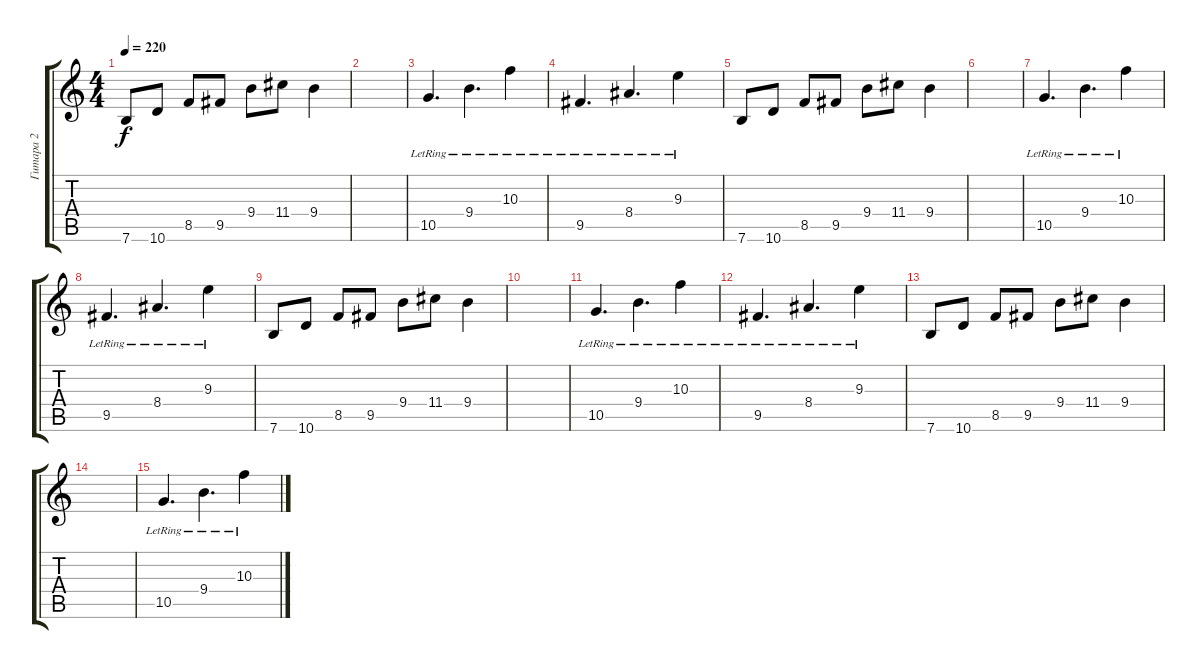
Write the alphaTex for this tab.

\track ("Гитара 2" "Гитара 2") {instrument overdrivenguitar}
\staff {score tabs}
\tuning (E4 B3 G3 D3 A2 E2) {hide}
\ts (4 4)
\tempo 220
\clef g2
\ks c
7.6.8{dy f} 10.6.8 8.5.8 9.5.8 9.4.8 11.4.8 9.4.4 |
|
10.5{lr}.4{d} 9.4{lr}.4{d} 10.3{lr}.4 |
9.5{lr}.4{d} 8.4{lr}.4{d} 9.3{lr}.4 |
7.6.8 10.6.8 8.5.8 9.5.8 9.4.8 11.4.8 9.4.4 |
|
10.5{lr}.4{d} 9.4{lr}.4{d} 10.3{lr}.4 |
9.5{lr}.4{d} 8.4{lr}.4{d} 9.3{lr}.4 |
7.6.8 10.6.8 8.5.8 9.5.8 9.4.8 11.4.8 9.4.4 |
|
10.5{lr}.4{d} 9.4{lr}.4{d} 10.3{lr}.4 |
9.5{lr}.4{d} 8.4{lr}.4{d} 9.3{lr}.4 |
7.6.8 10.6.8 8.5.8 9.5.8 9.4.8 11.4.8 9.4.4 |
|
10.5{lr}.4{d} 9.4{lr}.4{d} 10.3{lr}.4
